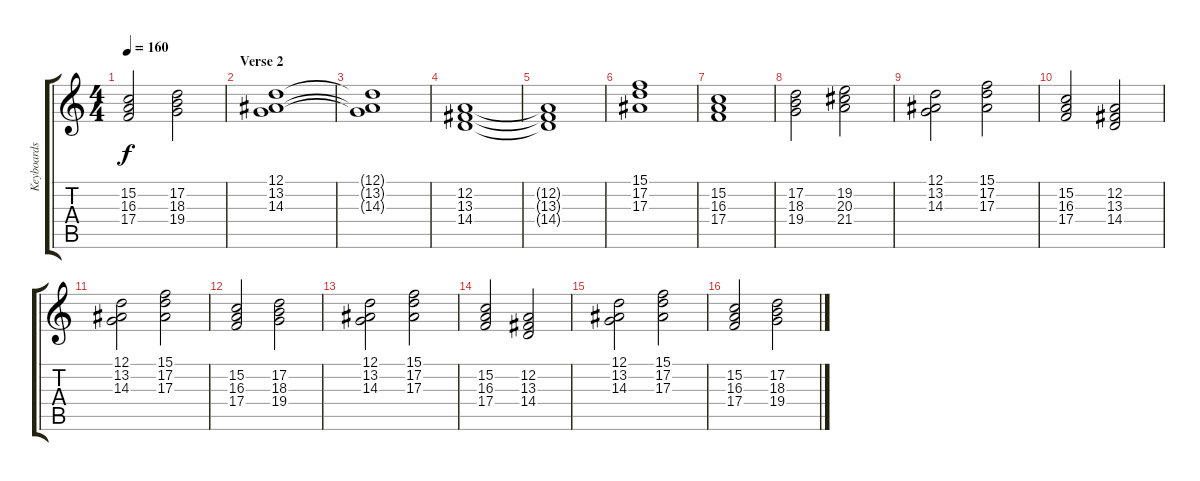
\track ("Keyboards 2" "Keyboards ") {instrument stringensemble1}
\staff {score tabs}
\tuning (D4 A3 F3 C3 G2 D2) {hide}
\ts (4 4)
\tempo 160
\clef g2
\ks c
(15.2 16.3 17.4).2{dy f} (17.2 18.3 19.4).2 |
\section ("" "Verse 2")
(12.1 13.2 14.3).1 |
(12.1{t} 13.2{t} 14.3{t}).1 |
(12.2 13.3 14.4).1 |
(12.2{t} 13.3{t} 14.4{t}).1 |
(15.1 17.2 17.3).1 |
(15.2 16.3 17.4).1 |
(17.2 18.3 19.4).2 (19.2 20.3 21.4).2 |
(12.1 13.2 14.3).2 (15.1 17.2 17.3).2 |
(15.2 16.3 17.4).2 (12.2 13.3 14.4).2 |
(12.1 13.2 14.3).2 (15.1 17.2 17.3).2 |
(15.2 16.3 17.4).2 (17.2 18.3 19.4).2 |
(12.1 13.2 14.3).2 (15.1 17.2 17.3).2 |
(15.2 16.3 17.4).2 (12.2 13.3 14.4).2 |
(12.1 13.2 14.3).2 (15.1 17.2 17.3).2 |
(15.2 16.3 17.4).2 (17.2 18.3 19.4).2
